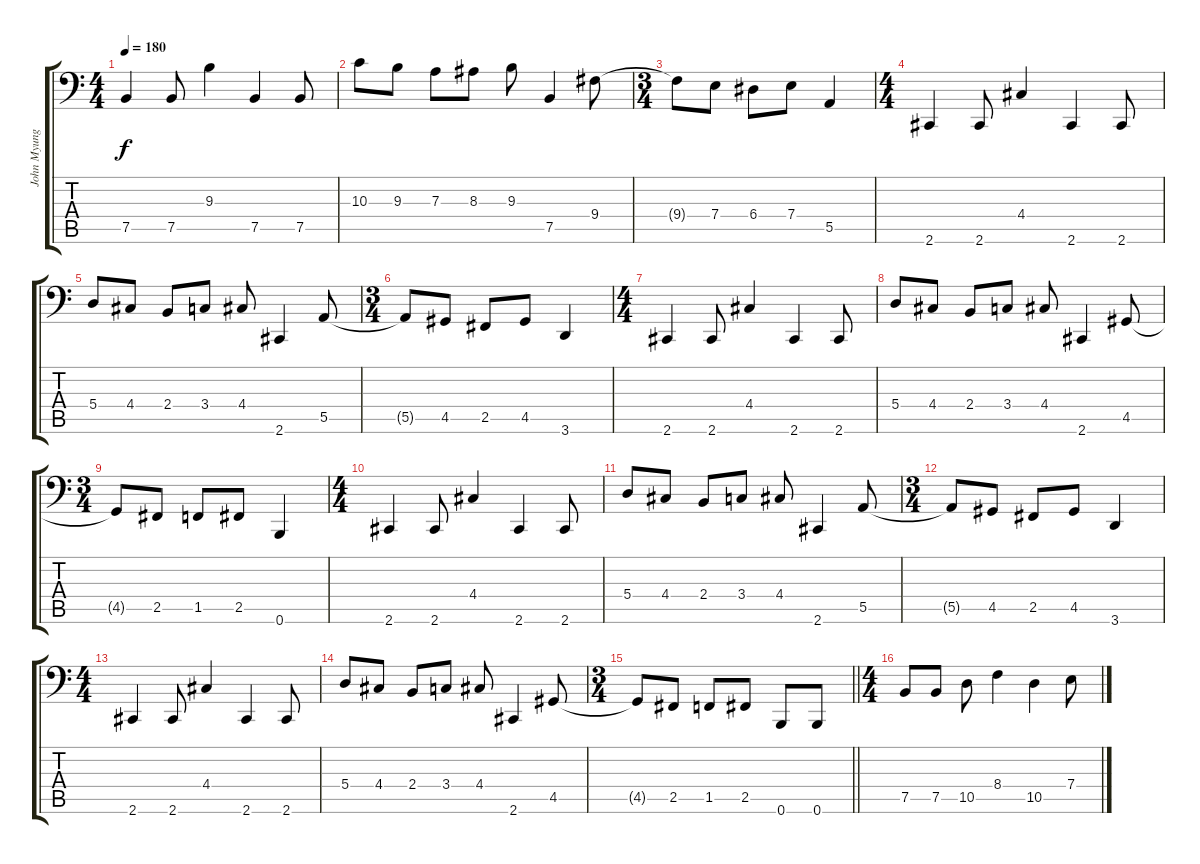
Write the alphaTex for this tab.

\track ("John Myung - Bass" "John Myung") {instrument electricbassfinger}
\staff {score tabs}
\tuning (C3 G2 D2 A1 E1 B0) {hide}
\ts (4 4)
\tempo 180
\clef f4
\ks c
7.5.4{dy f} 7.5.8 9.3.4 7.5.4 7.5.8 |
10.3.8 9.3.8 7.3.8 8.3.8 9.3.8 7.5.4 9.4.8 |
\ts (3 4)
9.4{t}.8 7.4.8 6.4.8 7.4.8 5.5.4 |
\ts (4 4)
2.6.4 2.6.8 4.4.4 2.6.4 2.6.8 |
5.4.8 4.4.8 2.4.8 3.4.8 4.4.8 2.6.4 5.5.8 |
\ts (3 4)
5.5{t}.8 4.5.8 2.5.8 4.5.8 3.6.4 |
\ts (4 4)
2.6.4 2.6.8 4.4.4 2.6.4 2.6.8 |
5.4.8 4.4.8 2.4.8 3.4.8 4.4.8 2.6.4 4.5.8 |
\ts (3 4)
4.5{t}.8 2.5.8 1.5.8 2.5.8 0.6.4 |
\ts (4 4)
2.6.4 2.6.8 4.4.4 2.6.4 2.6.8 |
5.4.8 4.4.8 2.4.8 3.4.8 4.4.8 2.6.4 5.5.8 |
\ts (3 4)
5.5{t}.8 4.5.8 2.5.8 4.5.8 3.6.4 |
\ts (4 4)
2.6.4 2.6.8 4.4.4 2.6.4 2.6.8 |
5.4.8 4.4.8 2.4.8 3.4.8 4.4.8 2.6.4 4.5.8 |
\ts (3 4)
\barLineRight lightlight
4.5{t}.8 2.5.8 1.5.8 2.5.8 0.6.8 0.6.8 |
\ts (4 4)
7.5.8 7.5.8 10.5.8 8.4.4 10.5.4 7.4.8
